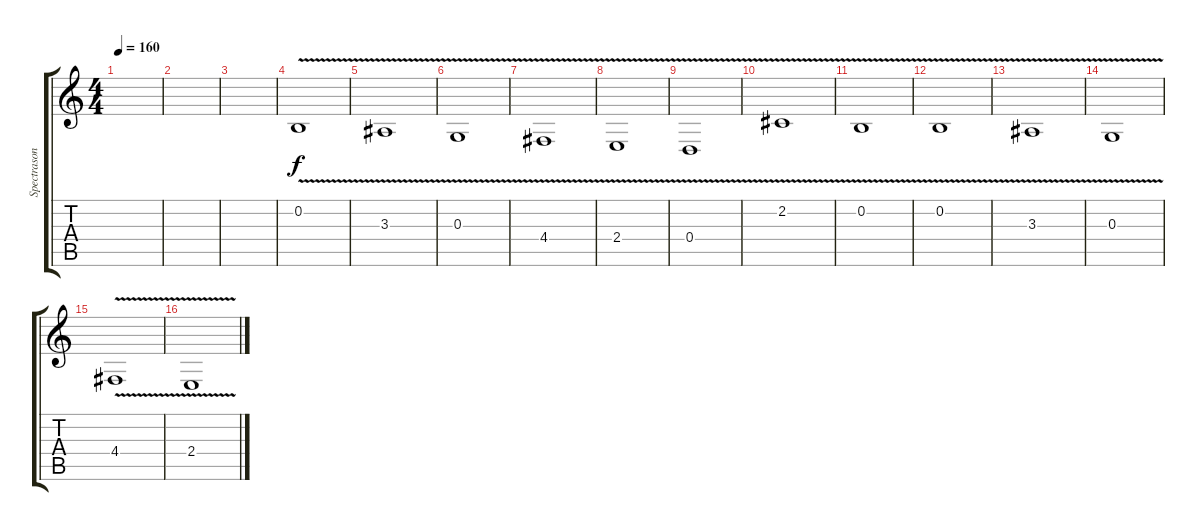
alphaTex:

\track ("Spectrasonics Omnisphere" "Spectrason") {instrument choiraahs}
\staff {score tabs}
\tuning (E4 B3 G3 D3 A2 E2) {hide}
\ts (4 4)
\tempo 160
\clef g2
\ks c
|
|
|
0.2{v}.1 |
3.3{v}.1 |
0.3{v}.1 |
4.4{v}.1 |
2.4{v}.1 |
0.4{v}.1 |
2.2{v}.1 |
0.2{v}.1 |
0.2{v}.1 |
3.3{v}.1 |
0.3{v}.1 |
4.4{v}.1 |
2.4{v}.1
